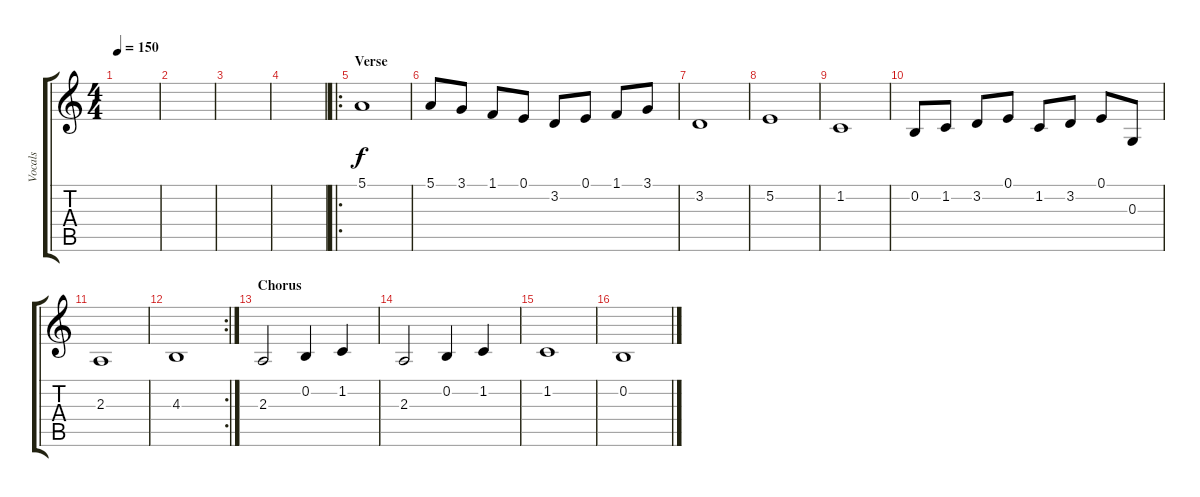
\track ("Vocals" "Vocals") {instrument lead2sawtooth}
\staff {score tabs}
\tuning (E4 B3 G3 D3 A2 E2) {hide}
\ts (4 4)
\tempo 150
\clef g2
\ks c
|
|
|
|
\ro
\section ("" "Verse")
5.1.1 |
5.1.8 3.1.8 1.1.8 0.1.8 3.2.8 0.1.8 1.1.8 3.1.8 |
3.2.1 |
5.2.1 |
1.2.1 |
0.2.8 1.2.8 3.2.8 0.1.8 1.2.8 3.2.8 0.1.8 0.3.8 |
2.3.1 |
\rc 2
4.3.1 |
\section ("" "Chorus")
2.3.2 0.2.4 1.2.4 |
2.3.2 0.2.4 1.2.4 |
1.2.1 |
0.2.1
